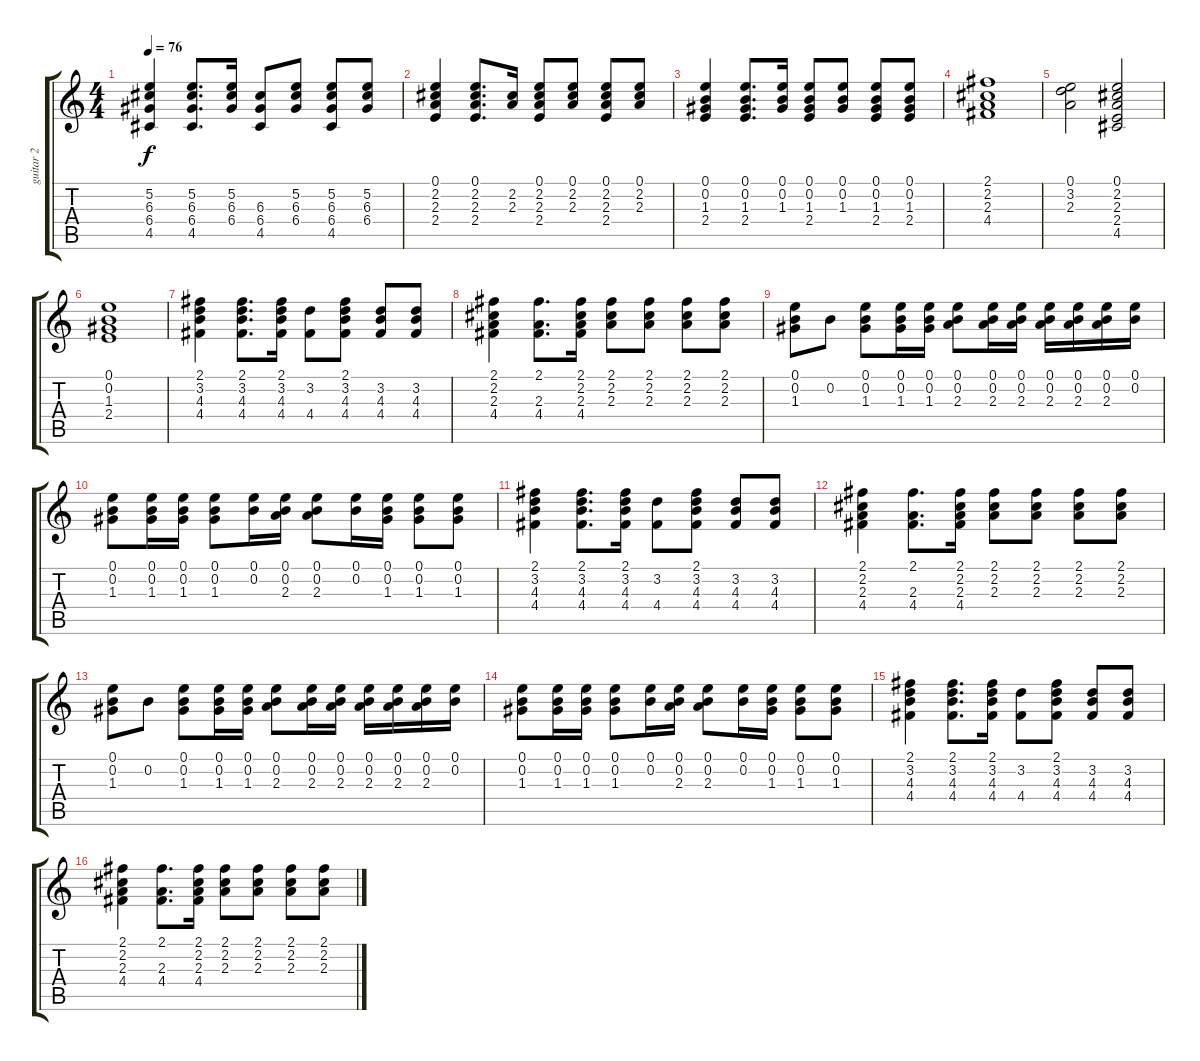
\track ("guitar 2" "guitar 2") {instrument overdrivenguitar}
\staff {score tabs}
\tuning (E4 B3 G3 D3 A2 E2) {hide}
\ts (4 4)
\tempo 76
\clef g2
\ks c
(5.2 6.3 6.4 4.5).4{dy f} (5.2 6.3 6.4 4.5).8{d} (5.2 6.3 6.4).16 (6.3 6.4 4.5).8 (5.2 6.3 6.4).8 (5.2 6.3 6.4 4.5).8 (5.2 6.3 6.4).8 |
(0.1 2.2 2.3 2.4).4 (0.1 2.2 2.3 2.4).8{d} (2.2 2.3).16 (0.1 2.2 2.3 2.4).8 (0.1 2.2 2.3).8 (0.1 2.2 2.3 2.4).8 (0.1 2.2 2.3).8 |
(0.1 0.2 1.3 2.4).4 (0.1 0.2 1.3 2.4).8{d} (0.1 0.2 1.3).16 (0.1 0.2 1.3 2.4).8 (0.1 0.2 1.3).8 (0.1 0.2 1.3 2.4).8 (0.1 0.2 1.3 2.4).8 |
(2.1 2.2 2.3 4.4).1 |
(0.1 3.2 2.3).2 (0.1 2.2 2.3 2.4 4.5).2 |
(0.1 0.2 1.3 2.4).1 |
(2.1 3.2 4.3 4.4).4 (2.1 3.2 4.3 4.4).8{d} (2.1 3.2 4.3 4.4).16 (3.2 4.4).8 (2.1 3.2 4.3 4.4).8 (3.2 4.3 4.4).8 (3.2 4.3 4.4).8 |
(2.1 2.2 2.3 4.4).4 (2.1 2.3 4.4).8{d} (2.1 2.2 2.3 4.4).16 (2.1 2.2 2.3).8 (2.1 2.2 2.3).8 (2.1 2.2 2.3).8 (2.1 2.2 2.3).8 |
(0.1 0.2 1.3).8 0.2.8 (0.1 0.2 1.3).8 (0.1 0.2 1.3).16 (0.1 0.2 1.3).16 (0.1 0.2 2.3).8 (0.1 0.2 2.3).16 (0.1 0.2 2.3).16 (0.1 0.2 2.3).16 (0.1 0.2 2.3).16 (0.1 0.2 2.3).16 (0.1 0.2).16 |
(0.1 0.2 1.3).8 (0.1 0.2 1.3).16 (0.1 0.2 1.3).16 (0.1 0.2 1.3).8 (0.1 0.2).16 (0.1 0.2 2.3).16 (0.1 0.2 2.3).8 (0.1 0.2).16 (0.1 0.2 1.3).16 (0.1 0.2 1.3).8 (0.1 0.2 1.3).8 |
(2.1 3.2 4.3 4.4).4 (2.1 3.2 4.3 4.4).8{d} (2.1 3.2 4.3 4.4).16 (3.2 4.4).8 (2.1 3.2 4.3 4.4).8 (3.2 4.3 4.4).8 (3.2 4.3 4.4).8 |
(2.1 2.2 2.3 4.4).4 (2.1 2.3 4.4).8{d} (2.1 2.2 2.3 4.4).16 (2.1 2.2 2.3).8 (2.1 2.2 2.3).8 (2.1 2.2 2.3).8 (2.1 2.2 2.3).8 |
(0.1 0.2 1.3).8 0.2.8 (0.1 0.2 1.3).8 (0.1 0.2 1.3).16 (0.1 0.2 1.3).16 (0.1 0.2 2.3).8 (0.1 0.2 2.3).16 (0.1 0.2 2.3).16 (0.1 0.2 2.3).16 (0.1 0.2 2.3).16 (0.1 0.2 2.3).16 (0.1 0.2).16 |
(0.1 0.2 1.3).8 (0.1 0.2 1.3).16 (0.1 0.2 1.3).16 (0.1 0.2 1.3).8 (0.1 0.2).16 (0.1 0.2 2.3).16 (0.1 0.2 2.3).8 (0.1 0.2).16 (0.1 0.2 1.3).16 (0.1 0.2 1.3).8 (0.1 0.2 1.3).8 |
(2.1 3.2 4.3 4.4).4 (2.1 3.2 4.3 4.4).8{d} (2.1 3.2 4.3 4.4).16 (3.2 4.4).8 (2.1 3.2 4.3 4.4).8 (3.2 4.3 4.4).8 (3.2 4.3 4.4).8 |
(2.1 2.2 2.3 4.4).4 (2.1 2.3 4.4).8{d} (2.1 2.2 2.3 4.4).16 (2.1 2.2 2.3).8 (2.1 2.2 2.3).8 (2.1 2.2 2.3).8 (2.1 2.2 2.3).8
